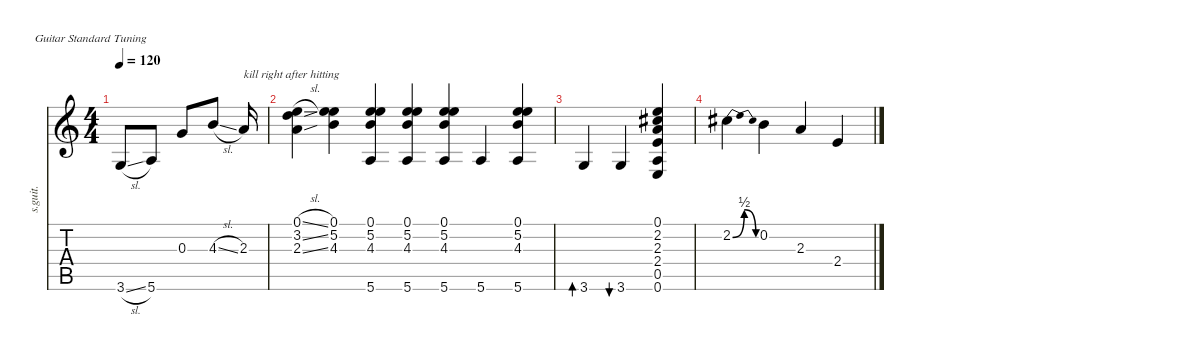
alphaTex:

\defaultSystemsLayout 4
\hideDynamics
\bracketExtendMode nobrackets
\otherSystemsTrackNameOrientation horizontal
\track ("Steel Guitar" "s.guit.") {instrument acousticguitarsteel}
\staff {score tabs}
\tuning (E4 B3 G3 D3 A2 E2)
\ts (4 4)
\tempo 120
\clef g2
\ks c
3.6{sl}.8{dy mf instrument acousticguitarsteel beam Up} 5.6.8{beam Up} 0.3.8{beam Up} 4.3{sl}.8{beam Up} 2.3.16{txt "kill right after hitting" beam Up} |
(2.3{sl} 3.2{sl} 0.1{sl}).4{beam Down} (4.3 5.2 0.1).4{beam Down} (4.3 5.2 0.1 5.6).4{beam Up} (4.3 5.2 0.1 5.6).4{beam Up} (4.3 5.2 0.1 5.6).4{beam Up} 5.6.4{beam Up} (4.3 5.2 0.1 5.6).4{beam Up} |
3.6.4{bd 30 beam Up} 3.6.4{bu 30 beam Up} (0.6 0.5 2.4 2.3 2.2{acc #} 0.1).4{beam Up} |
2.2{be (bendrelease 0 0 10.799999999999999 2 31.2 2 46.8 0) acc #}.4{beam Down} 0.2.4{beam Down} 2.3.4{beam Up} 2.4.4{beam Up}
